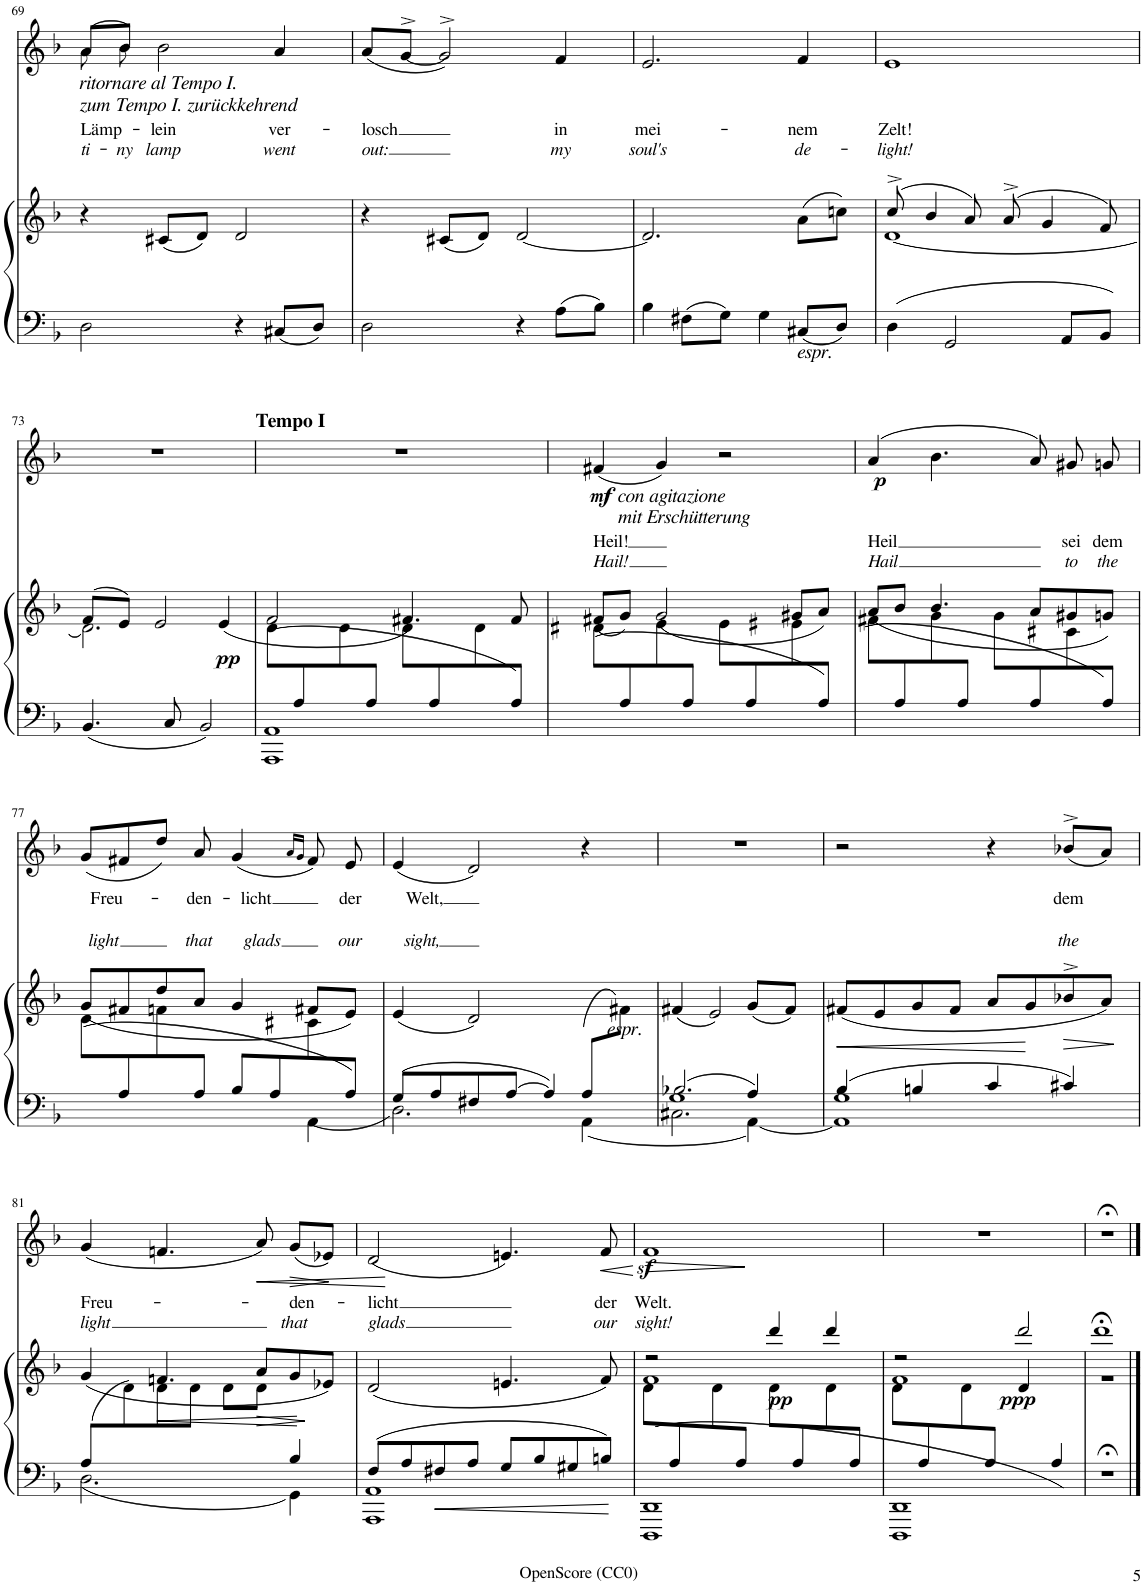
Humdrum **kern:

**kern	**kern	**dynam	**kern	**text	**text	**dynam
*part2	*part2	*part2	*part1	*part1	*part1	*part1
*staff3	*staff2	*staff2/3	*staff1	*staff1	*staff1	*staff1
*I"Piano	*	*	*I"Gesang Voice	*	*	*
*I'Pno	*	*	*	*	*	*
!!LO:PB:g=z
*clefF4	*clefG2	*	*clefG2	*	*	*
*k[b-]	*k[b-]	*	*k[b-]	*	*	*
*M4/4	*M4/4	*	*M4/4	*	*	*
=69	=69	=69	=69	=69	=69	=69
!	!	!	!LO:TX:b:i:t=ritornare al Tempo I.	!	!	!
!	!	!	!LO:TX:b:t=zum Tempo I. zurückkehrend	!	!	!
!	!	!	!	!LO:LY:b	!LO:LY:b	!
*	*	*	*^	*	*	*
2D\	4r	.	(8a/L	8a\	Lämp-	ti-	.
!	!	!	!	!	!	!LO:LY:b	!
.	.	.	8b-/J)	8b-\	.	-ny	.
!	!	!	!	!	!LO:LY:b	!LO:LY:b	!
.	(8c#X/L	.	2b-\	4ryy	-lein	lamp	.
.	8d/J)	.	.	.	.	.	.
4r	2d/	.	.	2ryy	.	.	.
!	!	!	!	!	!LO:LY:b	!LO:LY:b	!
8C#X/L	.	.	4a/	.	ver-	went	.
8D/J	.	.	.	.	.	.	.
*	*	*	*v	*v	*	*	*
=70	=70	=70	=70	=70	=70	=70
!	!	!	!	!LO:LY:b	!LO:LY:b	!
2D\	4r	.	(8a/L	-losch	out:	.
.	.	.	[8g^>/J	.	.	.
.	(8c#X/L	.	2g^>/])	.	.	.
.	8d/J)	.	.	.	.	.
4r	[2d/	.	.	.	.	.
!	!	!	!	!LO:LY:b	!LO:LY:b	!
8A\L	.	.	4f/	in	my	.
8B-\J	.	.	.	.	.	.
=71	=71	=71	=71	=71	=71	=71
!	!	!	!	!LO:LY:b	!LO:LY:b	!
4B-\	2.d/]	.	2.e/	mei-	soul's	.
8F#X\L	.	.	.	.	.	.
8G\J	.	.	.	.	.	.
4G\	.	.	.	.	.	.
!LO:TX:b:i:t=espr.	!	!	!	!	!	!
!	!	!	!	!LO:LY:b	!LO:LY:b	!
8C#X/L	(8a\L	.	4f/	-nem	de-	.
8D/J	8ccn\J)	.	.	.	.	.
=72	=72	=72	=72	=72	=72	=72
*	*^	*	*	*	*	*
!	!	!	!	!	!LO:LY:b	!LO:LY:b	!
4D\	(8cc^/	[1d	.	1e	Zelt!	-light!	.
.	4b-/	.	.	.	.	.	.
2GG/	.	.	.	.	.	.	.
.	8a/)	.	.	.	.	.	.
.	(8a^>/	.	.	.	.	.	.
.	4g/	.	.	.	.	.	.
8AA/L	.	.	.	.	.	.	.
8BB-/J	8f/)	.	.	.	.	.	.
!!LO:LB:g=z
=73	=73	=73	=73	=73	=73	=73	=73
4.BB-/	(8f/L	2.d\]	.	1r	.	.	.
.	8e/J)	.	.	.	.	.	.
.	2e/	.	.	.	.	.	.
8C/	.	.	.	.	.	.	.
2BB-/	.	.	.	.	.	.	.
!	!	!	!LO:DY:b	!	!	!	!
.	(4e/	4ryy	pp	.	.	.	.
=74	=74	=74	=74	=74	=74	=74	=74
*^	*	*	*	*	*	*	*
!	!	!	!	!	!LO:TX:a:B:t=Tempo I	!	!	!
8ryy	1AAA 1AA	2f/	(8d\L	.	1r	.	.	.
8A/	.	.	8ryy	.	.	.	.	.
8ryy	.	.	8d\	.	.	.	.	.
8A/J	.	.	8ryy	.	.	.	.	.
8ryy	.	4.f#X/)	8d\L	.	.	.	.	.
8A/	.	.	8ryy	.	.	.	.	.
8ryy	.	.	8d\	.	.	.	.	.
8A/J)	.	8f#/	8ryy	.	.	.	.	.
*v	*v	*	*	*	*	*	*	*
=75	=75	=75	=75	=75	=75	=75	=75
!	!	!	!	!LO:TX:b:i:t=con agitazione	!	!	!
!	!	!	!	!LO:TX:b:t=mit Erschütterung	!	!	!
!	!	!	!	!	!LO:LY:b	!LO:LY:b	!LO:DY:b
8ryy	(8f#X/L	(8d#X\L	.	(4f#X/	Heil!	Hail!	mf
8A/	8g/J)	8ryy	.	.	.	.	.
8ryy	(2g/	8e\	.	4g/)	.	.	.
8A/J	.	8ryy	.	.	.	.	.
8ryy	.	8e\L	.	2r	.	.	.
8A/	.	8ryy	.	.	.	.	.
8ryy	8g#X/L	8e#X\	.	.	.	.	.
8A/J)	8a/J)	8ryy	.	.	.	.	.
=76	=76	=76	=76	=76	=76	=76	=76
!	!	!	!	!	!LO:LY:b	!LO:LY:b	!LO:DY:b
8ryy	(8a/L	(8f#X\L	.	(4a/	Heil	Hail	p
8A/	8b-/J	8ryy	.	.	.	.	.
8ryy	4.b-/	8g\	.	4.b-\	.	.	.
8A/J	.	8ryy	.	.	.	.	.
8ryy	.	8g\L	.	.	.	.	.
8A/	8a/L	8ryy	.	8a/)	.	.	.
!	!	!	!	!	!LO:LY:b	!LO:LY:b	!
8ryy	8g#X/	8c#X\	.	8g#X/	sei	to	.
!	!	!	!	!	!LO:LY:b	!LO:LY:b	!
8A/J)	8gn/J)	8ryy	.	8gn/	dem	the	.
!!LO:LB:g=z
=77	=77	=77	=77	=77	=77	=77	=77
*^	*	*	*	*	*	*	*
!	!	!	!	!	!	!LO:LY:b	!LO:LY:b	!
8ryy	2.ryy	(8g/L	(8d\L	.	(8g/L	Freu-	light	.
8A/	.	8f#X/	8ryy	.	8f#X/	.	.	.
8ryy	.	8dd/	8fn\	.	8dd/J)	.	.	.
!	!	!	!	!	!	!LO:LY:b	!LO:LY:b	!
8A/J	.	8a/J	4.ryy	.	8a/	-den-	that	.
!	!	!	!	!	!	!LO:LY:b	!LO:LY:b	!
8B-/L	.	4g/	.	.	(4g/	-licht	glads	.
8A/	.	.	.	.	.	.	.	.
.	.	.	.	.	16qa/LL	.	.	.
.	.	.	.	.	16qg/JJ	.	.	.
8ryy	4AA\	8f#X/L	8c#X\	.	8f#/)	.	.	.
!	!	!	!	!	!	!LO:LY:b	!LO:LY:b	!
8A/J)	.	8e/J)	8ryy	.	8e/	der	our	.
=78	=78	=78	=78	=78	=78	=78	=78	=78
*	*^	*	*	*	*	*	*	*
!	!	!	!	!	!	!	!LO:LY:b	!LO:LY:b	!
*	*	*	*v	*v	*	*	*	*	*
2.ryy	8G/L	2.D\	(4e/	.	(4e/	Welt,	sight,	.
.	8A/	.	.	.	.	.	.	.
.	8F#X/	.	2d/)	.	2d/)	.	.	.
.	[8A/J	.	.	.	.	.	.	.
.	4A/]	.	.	.	.	.	.	.
(8A/L	4ryy	[4AA\	8ryy	.	4r	.	.	.
!	!	!	!LO:TX:b:i:t=espr.	!	!	!	!	!
8ryy	.	.	8f#X\J)	.	.	.	.	.
=79	=79	=79	=79	=79	=79	=79	=79	=79
2.B-X/	1G	2.C#X\	(4f#X/	.	1r	.	.	.
.	.	.	2e/)	.	.	.	.	.
4A/	.	4AA\_	(8g/L	.	.	.	.	.
.	.	.	8f#/J)	.	.	.	.	.
*	*v	*v	*	*	*	*	*	*
=80	=80	=80	=80	=80	=80	=80	=80
!	!	!	!LO:HP:b	!	!	!	!
4B-/	1AA] 1G	(8f#X/L	<	2r	.	.	.
.	.	8e/	.	.	.	.	.
4Bn/	.	8g/	.	.	.	.	.
.	.	8f#/J	.	.	.	.	.
4c/	.	8a/L	.	4r	.	.	.
.	.	8g/	[	.	.	.	.
!	!	!	!LO:HP:b	!	!LO:LY:b	!LO:LY:b	!
4c#X/	.	8b-X^>/	>	(8b-X^>/L	-dem	the	.
.	.	8a/J)	]	8a/J)	.	.	.
!!LO:LB:g=z
=81	=81	=81	=81	=81	=81	=81	=81
*	*	*^	*	*	*	*	*
!	!	!	!	!	!	!LO:LY:b	!LO:LY:b	!
(8A/L	2.D\	(4g/	8ryy	.	(4g/	Freu-	light	.
8ryy	.	.	8d\)	.	.	.	.	.
!	!	!	!	!LO:HP:b	!	!	!	!
.	.	4.fn/	8d\	<	4.fn/	.	.	.
.	.	.	8d\J	.	.	.	.	.
.	.	.	8d\L	.	.	.	.	.
!	!	!	!	!LO:HP:n=1:b	!	!	!	!LO:HP:b
.	.	8a/L	8d\J	[ >	8a/)	.	.	<
!	!	!	!	!	!	!LO:LY:b	!LO:LY:b	!LO:HP:n=1:b
4B-/	4GG\	8g/	4ryy	]	(8g/L	-den-	that	[ >
.	.	8e-X/J)	.	.	8e-X/J)	.	.	]
*	*	*v	*v	*	*	*	*	*
=82	=82	=82	=82	=82	=82	=82	=82
!	!	!	!	!	!LO:LY:b	!LO:LY:b	!
8F/L	1AAA 1AA	(2d/	.	(2d/	-licht	glads	.
8A/	.	.	.	.	.	.	.
8F#X/	.	.	.	.	.	.	.
8A/J	.	.	.	.	.	.	.
8G/L	.	4.en/	.	4.en/)	.	.	.
8B-/	.	.	.	.	.	.	.
8G#X/	.	.	.	.	.	.	.
!	!	!	!	!	!LO:LY:b	!LO:LY:b	!LO:HP:b
8Bn/J	.	8f/)	.	8f/	der	our	<
*v	*v	*	*	*	*	*	*
.	.	.	.	.	.	[
=83	=83	=83	=83	=83	=83	=83
*^	*^	*	*	*	*	*
*	*	*	*^	*	*	*	*	*
!	!	!	!	!	!	!	!LO:LY:b	!LO:LY:b	!LO:HP:b
*	*	*	*	*	*	*^	*	*	*
!	!	!	!	!	!	!	!	!	!	!LO:DY:n=1:b
8ryy	1DDD 1DD	2r	1f	(8d\L	.	1f	4ryy	Welt.	sight!	> sf
8A/	.	.	.	8ryy	.	.	.	.	.	.
8ryy	.	.	.	8d\	.	.	4ryy	.	.	.
8A/J	.	.	.	8ryy	.	.	.	.	.	.
!	!	!	!	!	!LO:DY:b	!	!	!	!	!
8ryy	.	4ddd/	.	8d\L	pp	.	4ryy	.	.	]
8A/	.	.	.	8ryy	.	.	.	.	.	.
8ryy	.	4ddd/	.	8d\	.	.	4ryy	.	.	.
8A/J	.	.	.	8ryy	.	.	.	.	.	.
*	*	*	*	*	*	*v	*v	*	*	*
=84	=84	=84	=84	=84	=84	=84	=84	=84	=84
8ryy	1DDD 1DD	2r	1f	8d\L	.	1r	.	.	.
8A/	.	.	.	8ryy	.	.	.	.	.
8ryy	.	.	.	8d\	.	.	.	.	.
8A/J	.	.	.	8ryy	.	.	.	.	.
!	!	!	!	!	!LO:DY:b	!	!	!	!
4ryy	.	2ddd/	.	4d/	ppp	.	.	.	.
4A/)	.	.	.	4ryy	.	.	.	.	.
*v	*v	*	*	*	*	*	*	*	*
*	*	*v	*v	*	*	*	*	*
=85	=85	=85	=85	=85	=85	=85	=85
1r;<	1ddd;<	1r	.	1r;<	.	.	.
*	*v	*v	*	*	*	*	*
==	==	==	==	==	==	==
*-	*-	*-	*-	*-	*-	*-
